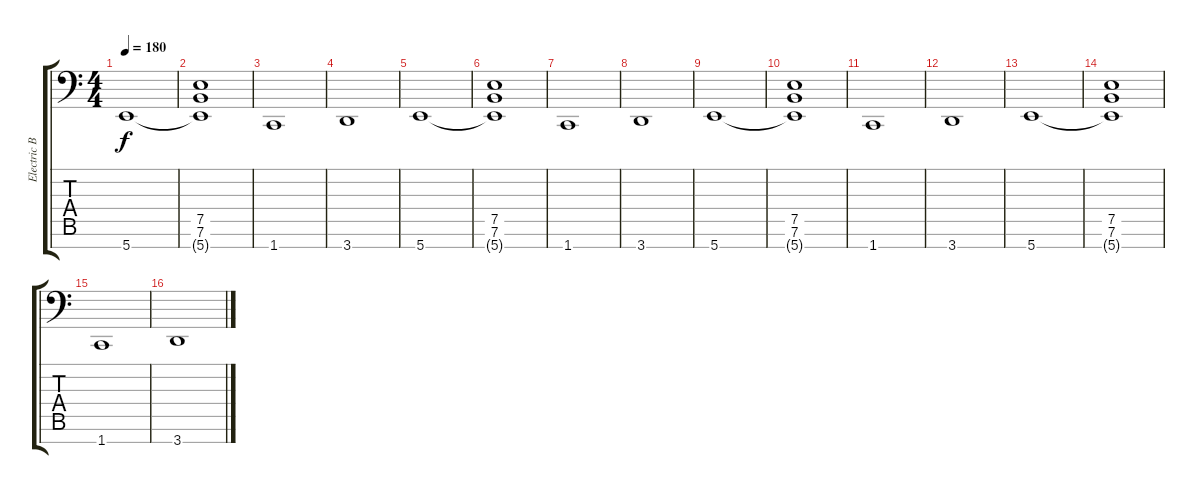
\track ("Electric Bass" "Electric B") {instrument electricbasspick}
\staff {score tabs}
\tuning (E3 B2 G2 D2 A1 E1 B0) {hide}
\ts (4 4)
\tempo 180
\clef f4
\ks c
5.7.1{dy f} |
(7.5 7.6 5.7{t}).1 |
1.7.1 |
3.7.1 |
5.7.1 |
(7.5 7.6 5.7{t}).1 |
1.7.1 |
3.7.1 |
5.7.1 |
(7.5 7.6 5.7{t}).1 |
1.7.1 |
3.7.1 |
5.7.1 |
(7.5 7.6 5.7{t}).1 |
1.7.1 |
3.7.1
